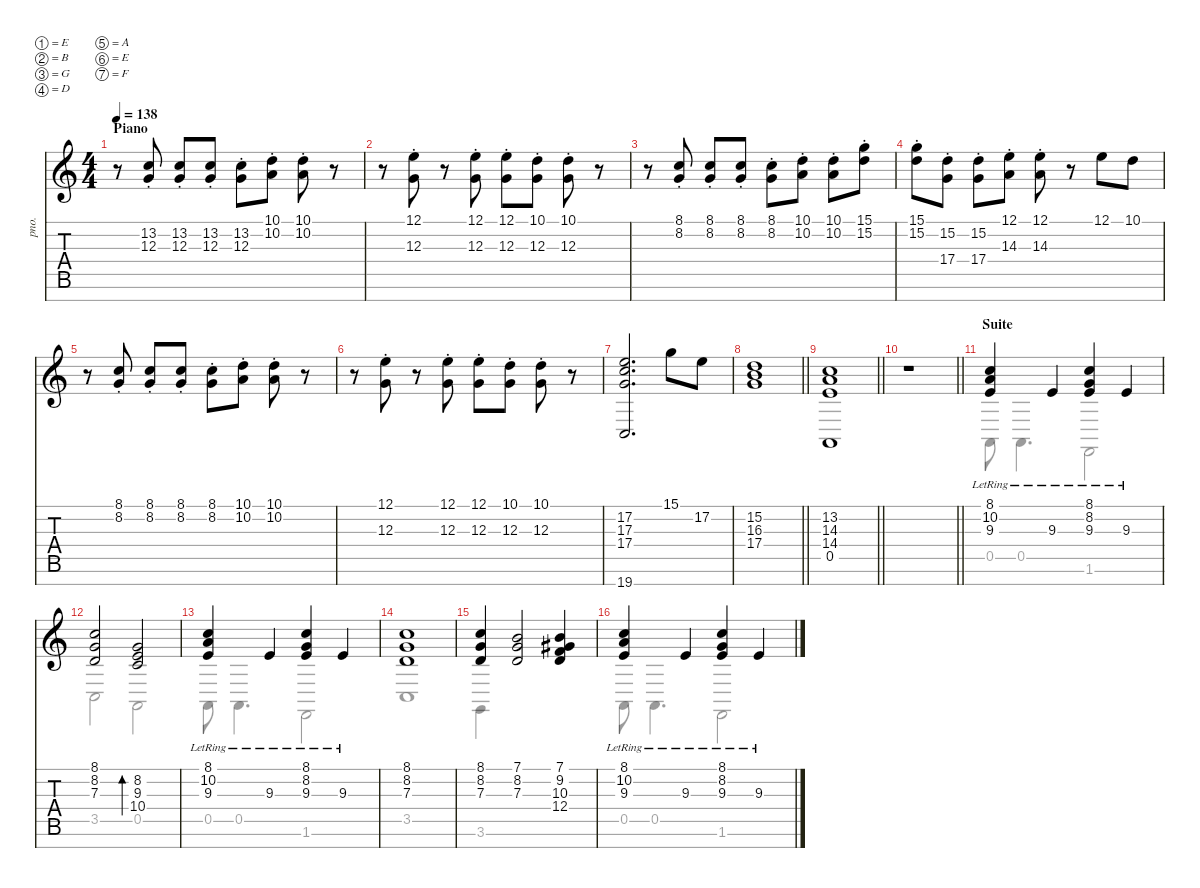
\defaultSystemsLayout 4
\hideDynamics
\bracketExtendMode nobrackets
\track ("Clavier" "pno.") {mute instrument acousticgrandpiano}
\staff {score tabs}
\tuning (E4 B3 G3 D3 A2 E2 F1)
\voice
\ts (4 4)
\section ("" "Piano")
\tempo 138
\clef g2
\ks aminor
r.8{dy mp} (13.2{st} 12.3{st}).8{dy mf} (13.2{st} 12.3{st}).8 (13.2{st} 12.3{st}).8 (13.2{st} 12.3{st}).8 (10.1{st} 10.2{st}).8 (10.1{st} 10.2{st}).8 r.8 |
r.8 (12.1{st} 12.3{st}).8 r.8 (12.1{st} 12.3{st}).8 (12.1{st} 12.3{st}).8 (10.1{st} 12.3{st}).8 (10.1{st} 12.3{st}).8 r.8 |
r.8 (8.1{st} 8.2{st}).8 (8.1{st} 8.2{st}).8 (8.1{st} 8.2{st}).8 (8.1{st} 8.2{st}).8 (10.1{st} 10.2{st}).8 (10.1{st} 10.2{st}).8 (15.1{st} 15.2).8{dy f} |
(15.1{st} 15.2).8 (15.2 17.4{st}).8 (15.2 17.4{st}).8 (12.1{st} 14.3{st}).8 (12.1{st} 14.3{st}).8 r.8 12.1.8 10.1.8 |
r.8 (8.1{st} 8.2{st}).8{dy mf} (8.1{st} 8.2{st}).8 (8.1{st} 8.2{st}).8 (8.1{st} 8.2{st}).8 (10.1{st} 10.2{st}).8 (10.1{st} 10.2{st}).8 r.8 |
r.8 (12.1{st} 12.3{st}).8 r.8 (12.1{st} 12.3{st}).8 (12.1{st} 12.3{st}).8 (10.1{st} 12.3{st}).8 (10.1{st} 12.3{st}).8 r.8 |
(17.2 17.3 17.4 19.7).2{d dy f} 15.1.8 17.2.8 |
\barLineRight lightlight
(15.2 16.3 17.4).1 |
\barLineRight lightlight
(13.2 14.3 14.4 0.5).1 |
\barLineRight lightlight
r.1 |
\section ("" "Suite")
(8.1{lr} 10.2{lr} 9.3{lr}).4 9.3{lr}.4{dy mf} (8.1{lr} 8.2{lr} 9.3{lr}).4{dy f} 9.3{lr}.4{dy mf} |
(8.1 8.2 7.3).2{dy f} (8.2 9.3 10.4).2{bd 240 dy mf} |
(8.1{lr} 10.2{lr} 9.3{lr}).4{dy f} 9.3{lr}.4{dy mf} (8.1{lr} 8.2{lr} 9.3{lr}).4{dy f} 9.3{lr}.4{dy mf} |
(8.1 8.2 7.3).1{dy f} |
(8.1 8.2 7.3).4 (7.1 8.2 7.3).2 (7.1 9.2{acc #} 10.3 12.4).4 |
(8.1{lr} 10.2{lr} 9.3{lr}).4 9.3{lr}.4{dy mf} (8.1{lr} 8.2{lr} 9.3{lr}).4{dy f} 9.3{lr}.4{dy mf}
\voice
\clef g2
\ottava regular
\simile none
\ks aminor
|
|
|
|
|
|
|
\barLineRight lightlight
|
\barLineRight lightlight
|
\barLineRight lightlight
|
0.5.8 0.5.4{d dy mf} 1.6.2{dy f} |
3.5.2 0.5.2 |
0.5.8 0.5.4{d dy mf} 1.6.2{dy f} |
3.5.1 |
3.6.4 |
0.5.8 0.5.4{d dy mf} 1.6.2{dy f}
